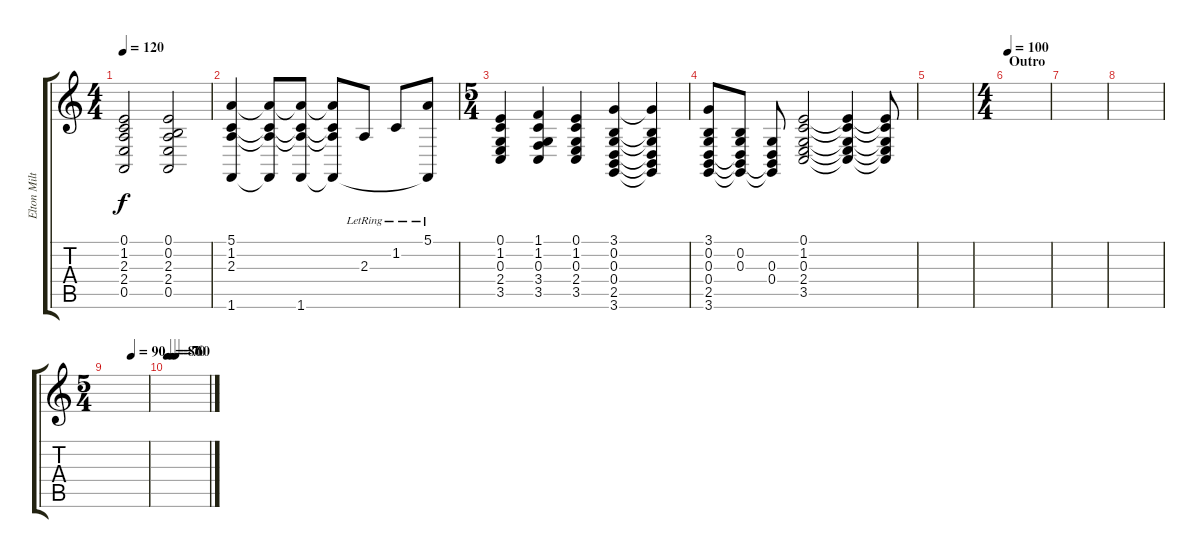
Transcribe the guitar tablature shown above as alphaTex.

\track ("Elton Milton" "Elton Milt") {instrument stringensemble1}
\staff {score tabs}
\tuning (E4 B3 G3 D3 A2 E2) {hide}
\ts (4 4)
\tempo 120
\clef g2
\ks c
(0.1 1.2 2.3 2.4 0.5).2{dy f volume 8} (0.1 0.2 2.3 2.4 0.5).2 |
(5.1 1.2 2.3 1.6).4{volume 4} (5.1{t} 1.2{t} 2.3{t} 1.6{t}).8 (5.1{t} 1.2{t} 2.3{t} 1.6).8 (5.1{t} 1.2{t} 2.3{t} 1.6{t}).8 2.3{lr}.8 1.2{lr}.8 (5.1{lr} 1.6{t}).8 |
\ts (5 4)
(0.1 1.2 0.3 2.4 3.5).4{volume 2} (1.1 1.2 0.3 3.4 3.5).4 (0.1 1.2 0.3 2.4 3.5).4 (3.1 0.2 0.3 0.4 2.5 3.6).4 (3.1{t} 0.2{t} 0.3{t} 0.4{t} 2.5{t} 3.6{t}).4 |
(3.1 0.2 0.3 0.4 2.5 3.6).8{volume 0} (0.2 0.3 0.4{t} 2.5{t} 3.6{t}).8 (0.3 0.4 2.5{t} 3.6{t}).8 (0.1 1.2 0.3 2.4 3.5).2 (0.1{t} 1.2{t} 0.3{t} 2.4{t} 3.5{t}).4 (0.1{t} 1.2{t} 0.3{t} 2.4{t} 3.5{t}).8 |
|
\ts (4 4)
\section ("" "Outro")
\tempo 100
|
|
|
\ts (5 4)
\tempo (90 0.6)
|
\tempo 80
\tempo (70 0.1)
\tempo (60 0.2)
